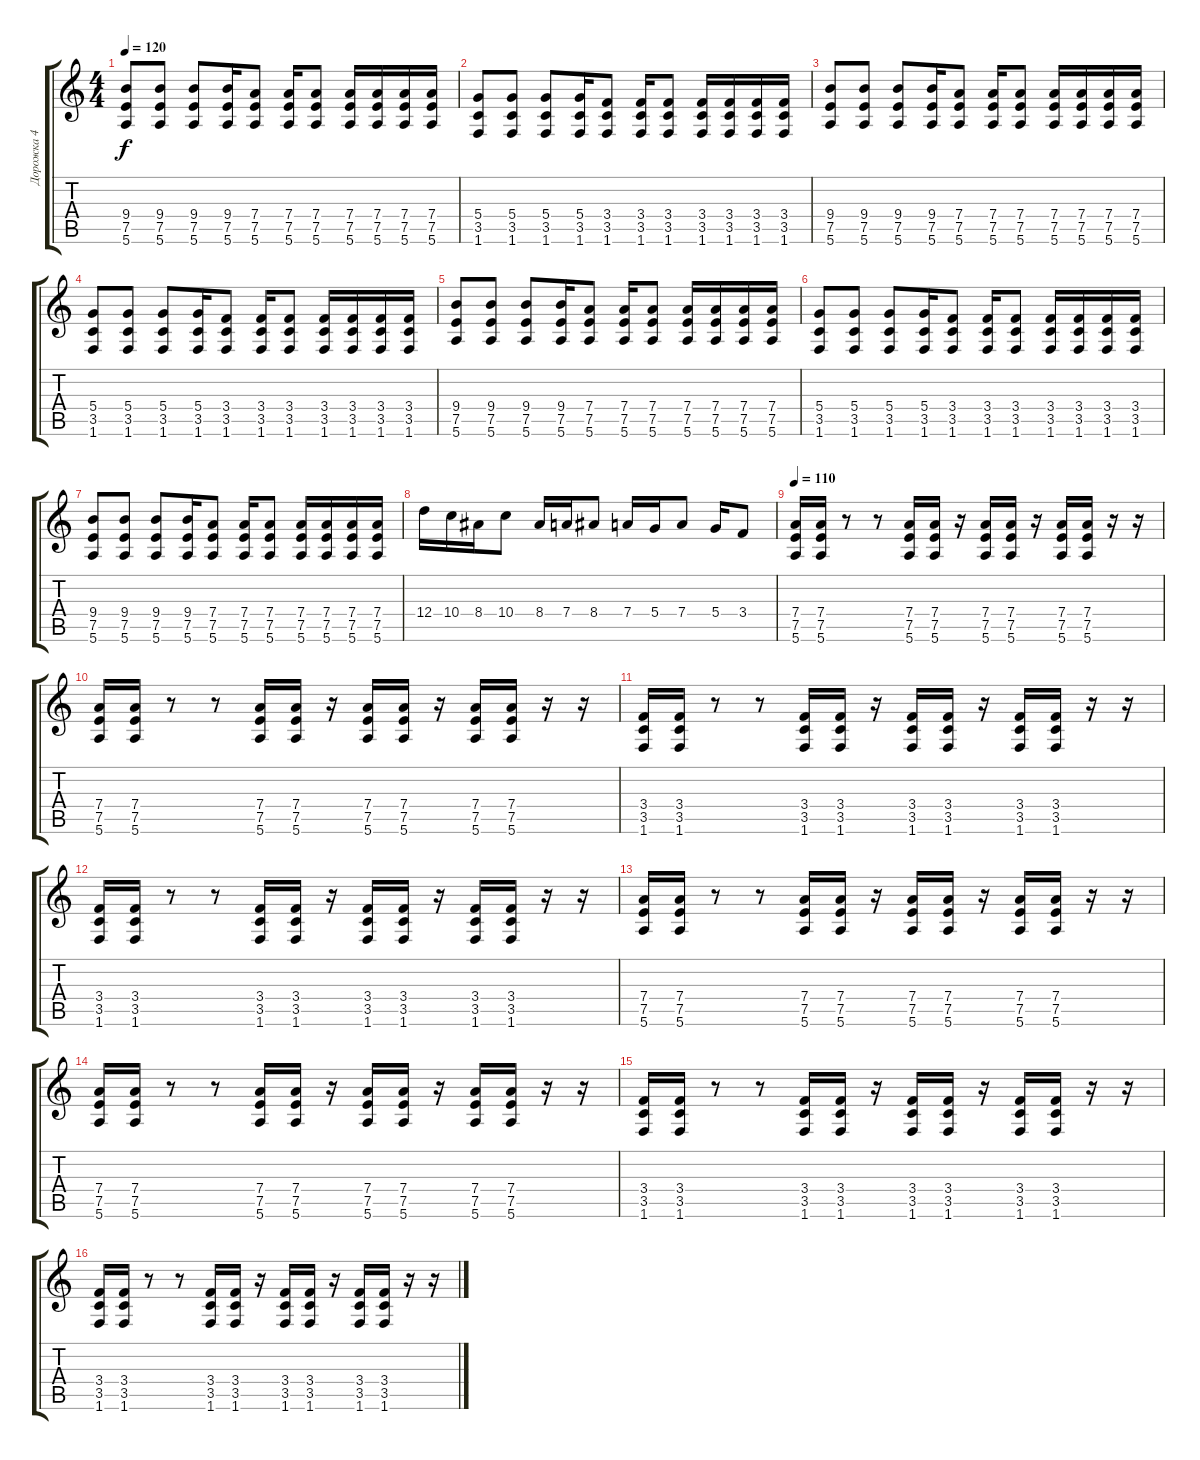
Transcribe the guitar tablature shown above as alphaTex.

\track ("Дорожка 4" "Дорожка 4") {instrument overdrivenguitar}
\staff {score tabs}
\tuning (E4 B3 G3 D3 A2 E2) {hide}
\ts (4 4)
\tempo 120
\clef g2
\ks c
(9.4 7.5 5.6).8{dy f} (9.4 7.5 5.6).8 (9.4 7.5 5.6).8 (9.4 7.5 5.6).16 (7.4 7.5 5.6).8 (7.4 7.5 5.6).16 (7.4 7.5 5.6).8 (7.4 7.5 5.6).16 (7.4 7.5 5.6).16 (7.4 7.5 5.6).16 (7.4 7.5 5.6).16 |
(5.4 3.5 1.6).8 (5.4 3.5 1.6).8 (5.4 3.5 1.6).8 (5.4 3.5 1.6).16 (3.4 3.5 1.6).8 (3.4 3.5 1.6).16 (3.4 3.5 1.6).8 (3.4 3.5 1.6).16 (3.4 3.5 1.6).16 (3.4 3.5 1.6).16 (3.4 3.5 1.6).16 |
(9.4 7.5 5.6).8 (9.4 7.5 5.6).8 (9.4 7.5 5.6).8 (9.4 7.5 5.6).16 (7.4 7.5 5.6).8 (7.4 7.5 5.6).16 (7.4 7.5 5.6).8 (7.4 7.5 5.6).16 (7.4 7.5 5.6).16 (7.4 7.5 5.6).16 (7.4 7.5 5.6).16 |
(5.4 3.5 1.6).8 (5.4 3.5 1.6).8 (5.4 3.5 1.6).8 (5.4 3.5 1.6).16 (3.4 3.5 1.6).8 (3.4 3.5 1.6).16 (3.4 3.5 1.6).8 (3.4 3.5 1.6).16 (3.4 3.5 1.6).16 (3.4 3.5 1.6).16 (3.4 3.5 1.6).16 |
(9.4 7.5 5.6).8 (9.4 7.5 5.6).8 (9.4 7.5 5.6).8 (9.4 7.5 5.6).16 (7.4 7.5 5.6).8 (7.4 7.5 5.6).16 (7.4 7.5 5.6).8 (7.4 7.5 5.6).16 (7.4 7.5 5.6).16 (7.4 7.5 5.6).16 (7.4 7.5 5.6).16 |
(5.4 3.5 1.6).8 (5.4 3.5 1.6).8 (5.4 3.5 1.6).8 (5.4 3.5 1.6).16 (3.4 3.5 1.6).8 (3.4 3.5 1.6).16 (3.4 3.5 1.6).8 (3.4 3.5 1.6).16 (3.4 3.5 1.6).16 (3.4 3.5 1.6).16 (3.4 3.5 1.6).16 |
(9.4 7.5 5.6).8 (9.4 7.5 5.6).8 (9.4 7.5 5.6).8 (9.4 7.5 5.6).16 (7.4 7.5 5.6).8 (7.4 7.5 5.6).16 (7.4 7.5 5.6).8 (7.4 7.5 5.6).16 (7.4 7.5 5.6).16 (7.4 7.5 5.6).16 (7.4 7.5 5.6).16 |
12.4.16 10.4.16 8.4.16 10.4.8 8.4.16 7.4.16 8.4.8 7.4.16 5.4.16 7.4.8 5.4.16 3.4.8 |
\tempo 110
(7.4 7.5 5.6).16 (7.4 7.5 5.6).16 r.8 r.8 (7.4 7.5 5.6).16 (7.4 7.5 5.6).16 r.16 (7.4 7.5 5.6).16 (7.4 7.5 5.6).16 r.16 (7.4 7.5 5.6).16 (7.4 7.5 5.6).16 r.16 r.16 |
(7.4 7.5 5.6).16 (7.4 7.5 5.6).16 r.8 r.8 (7.4 7.5 5.6).16 (7.4 7.5 5.6).16 r.16 (7.4 7.5 5.6).16 (7.4 7.5 5.6).16 r.16 (7.4 7.5 5.6).16 (7.4 7.5 5.6).16 r.16 r.16 |
(3.4 3.5 1.6).16 (3.4 3.5 1.6).16 r.8 r.8 (3.4 3.5 1.6).16 (3.4 3.5 1.6).16 r.16 (3.4 3.5 1.6).16 (3.4 3.5 1.6).16 r.16 (3.4 3.5 1.6).16 (3.4 3.5 1.6).16 r.16 r.16 |
(3.4 3.5 1.6).16 (3.4 3.5 1.6).16 r.8 r.8 (3.4 3.5 1.6).16 (3.4 3.5 1.6).16 r.16 (3.4 3.5 1.6).16 (3.4 3.5 1.6).16 r.16 (3.4 3.5 1.6).16 (3.4 3.5 1.6).16 r.16 r.16 |
(7.4 7.5 5.6).16 (7.4 7.5 5.6).16 r.8 r.8 (7.4 7.5 5.6).16 (7.4 7.5 5.6).16 r.16 (7.4 7.5 5.6).16 (7.4 7.5 5.6).16 r.16 (7.4 7.5 5.6).16 (7.4 7.5 5.6).16 r.16 r.16 |
(7.4 7.5 5.6).16 (7.4 7.5 5.6).16 r.8 r.8 (7.4 7.5 5.6).16 (7.4 7.5 5.6).16 r.16 (7.4 7.5 5.6).16 (7.4 7.5 5.6).16 r.16 (7.4 7.5 5.6).16 (7.4 7.5 5.6).16 r.16 r.16 |
(3.4 3.5 1.6).16 (3.4 3.5 1.6).16 r.8 r.8 (3.4 3.5 1.6).16 (3.4 3.5 1.6).16 r.16 (3.4 3.5 1.6).16 (3.4 3.5 1.6).16 r.16 (3.4 3.5 1.6).16 (3.4 3.5 1.6).16 r.16 r.16 |
(3.4 3.5 1.6).16 (3.4 3.5 1.6).16 r.8 r.8 (3.4 3.5 1.6).16 (3.4 3.5 1.6).16 r.16 (3.4 3.5 1.6).16 (3.4 3.5 1.6).16 r.16 (3.4 3.5 1.6).16 (3.4 3.5 1.6).16 r.16 r.16
